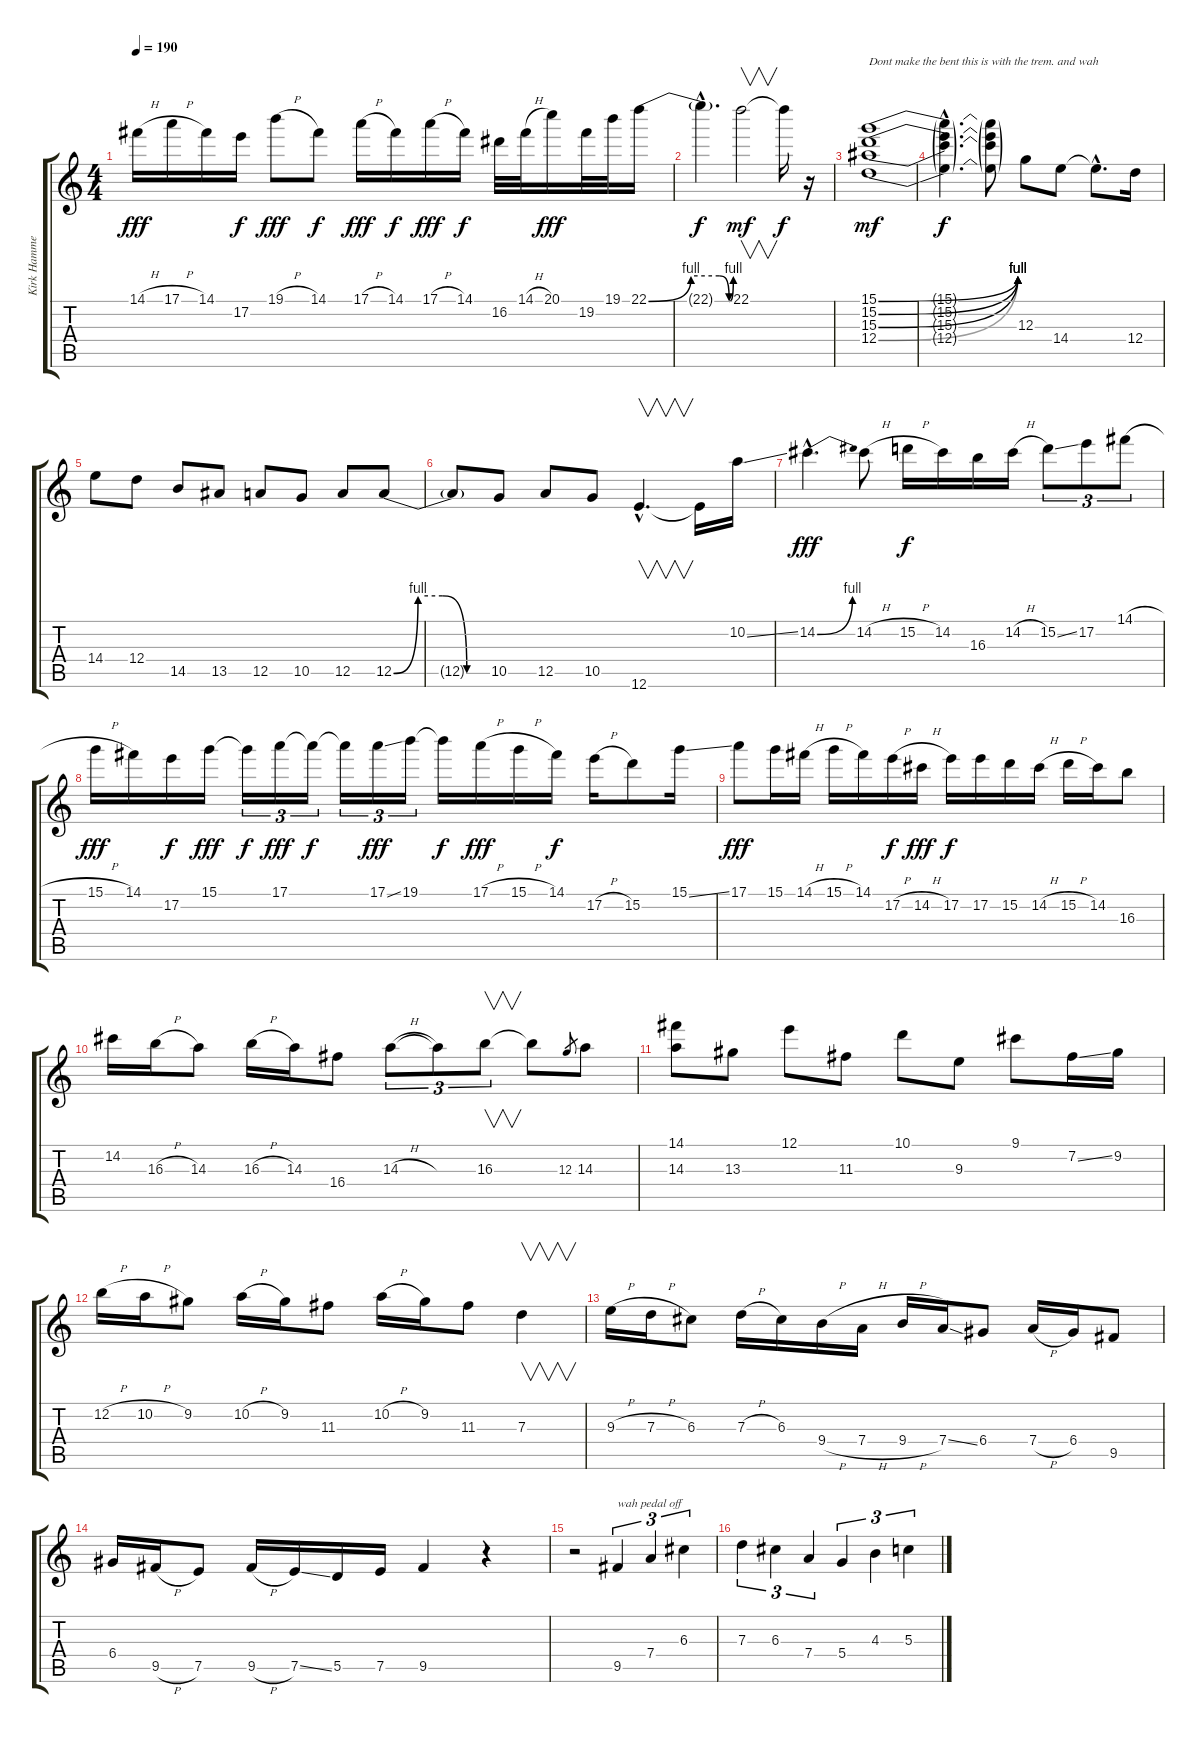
\track ("Kirk Hammet Lead" "Kirk Hamme") {instrument distortionguitar}
\staff {score tabs}
\tuning (E4 B3 G3 D3 A2 E2) {hide}
\ts (4 4)
\tempo 190
\clef g2
\ks c
14.1{h}.16{dy fff} 17.1{h}.16 14.1.16 17.2.16{dy f} 19.1{h}.8{dy fff} 14.1.8{dy f} 17.1{h}.16{dy fff} 14.1.16{dy f} 17.1{h}.16{dy fff} 14.1.16{dy f} 16.2.32 14.1{h}.32 20.1.16{dy fff} 19.2.32 19.1.32 22.1{be (custom 0 0 30 4 50 4 57 0 60 4)}.16 |
22.1{hac t}.4{d dy f} 22.1.2{v dy mf} 22.1{t}.16{dy f} r.16 |
(15.1{be (bend 0 0 60 4)} 15.2{be (bend 0 0 60 4)} 15.3{be (bend 0 0 60 4)} 12.4{be (bend 0 0 60 4)}).1{txt "Dont make the bent this is with the trem. and wah" dy mf} |
(15.1{hac t} 15.2{hac t} 15.3{hac t} 12.4{hac t}).4{d dy f} (15.1{t} 15.2{t} 15.3{t} 12.4{t}).8 12.3.8 14.4.8 14.4{hac t}.8{d} 12.4.16 |
14.4.8 12.4.8 14.5.8 13.5.8 12.5.8 10.5.8 12.5.8 12.5{be (custom 0 0 15 4 30 4 45 0 60 0)}.8 |
12.5{t}.8 10.5.8 12.5.8 10.5.8 12.6{hac}.4{v d} 12.6{t}.16 10.2{ss}.16 |
14.2{be (bend 0 0 60 4) hac}.4{d dy fff} 14.2{h}.8 15.2{h}.16{dy f} 14.2.16 16.3.16 14.2{h}.16 15.2{ss}.8{tu (3 2)} 17.2.8{tu (3 2)} 14.1{h}.8{tu (3 2)} |
15.1{h}.16{dy fff} 14.1.16 17.2.16{dy f} 15.1.16{dy fff} 15.1{t}.16{tu (3 2) dy f} 17.1.16{tu (3 2) dy fff} 17.1{t}.16{tu (3 2) dy f} 17.1{t}.16{tu (3 2)} 17.1{ss}.16{tu (3 2) dy fff} 19.1.16{tu (3 2)} 19.1{t}.16{dy f} 17.1{h}.16{dy fff} 15.1{h}.16 14.1.16{dy f} 17.2{h}.16 15.2.8 15.1{ss}.16 |
17.1.8{dy fff} 15.1.16 14.1{h}.16 15.1{h}.16 14.1.16 17.2{h}.16{dy f} 14.2{h}.16{dy fff} 17.2.16{dy f} 17.2.16 15.2.16 14.2{h}.16 15.2{h}.16 14.2.16 16.3.8 |
14.2.16 16.3{h}.16 14.3.8 16.3{h}.16 14.3.16 16.4.8 14.3{h}.8{tu (3 2)} 14.3{t}.8{tu (3 2)} 16.3.8{v tu (3 2)} 16.3{t}.8 12.3.8{gr} 14.3.8 |
(14.1 14.3).8 13.3.8 12.1.8 11.3.8 10.1.8 9.3.8 9.1.8 7.2{ss}.16 9.2.16 |
12.2{h}.16 10.2{h}.16 9.2.8 10.2{h}.16 9.2.16 11.3.8 10.2{h}.16 9.2.16 11.3.8 7.3.4{v} |
9.3{h}.16 7.3{h}.16 6.3.8 7.3{h}.16 6.3.16 9.4{h}.16 7.4{h}.16 9.4{h}.16 7.4{ss}.16 6.4.8 7.4{h}.16 6.4.16 9.5.8 |
6.4.16 9.5{h}.16 7.5.8 9.5{h}.16 7.5{ss}.16 5.5.16 7.5.16 9.5.4 r.4 |
r.2 9.5.4{tu (3 2) txt "wah pedal off"} 7.4.4{tu (3 2)} 6.3.4{tu (3 2)} |
7.3.4{tu (3 2)} 6.3.4{tu (3 2)} 7.4.4{tu (3 2)} 5.4.4{tu (3 2)} 4.3.4{tu (3 2)} 5.3.4{tu (3 2)}
